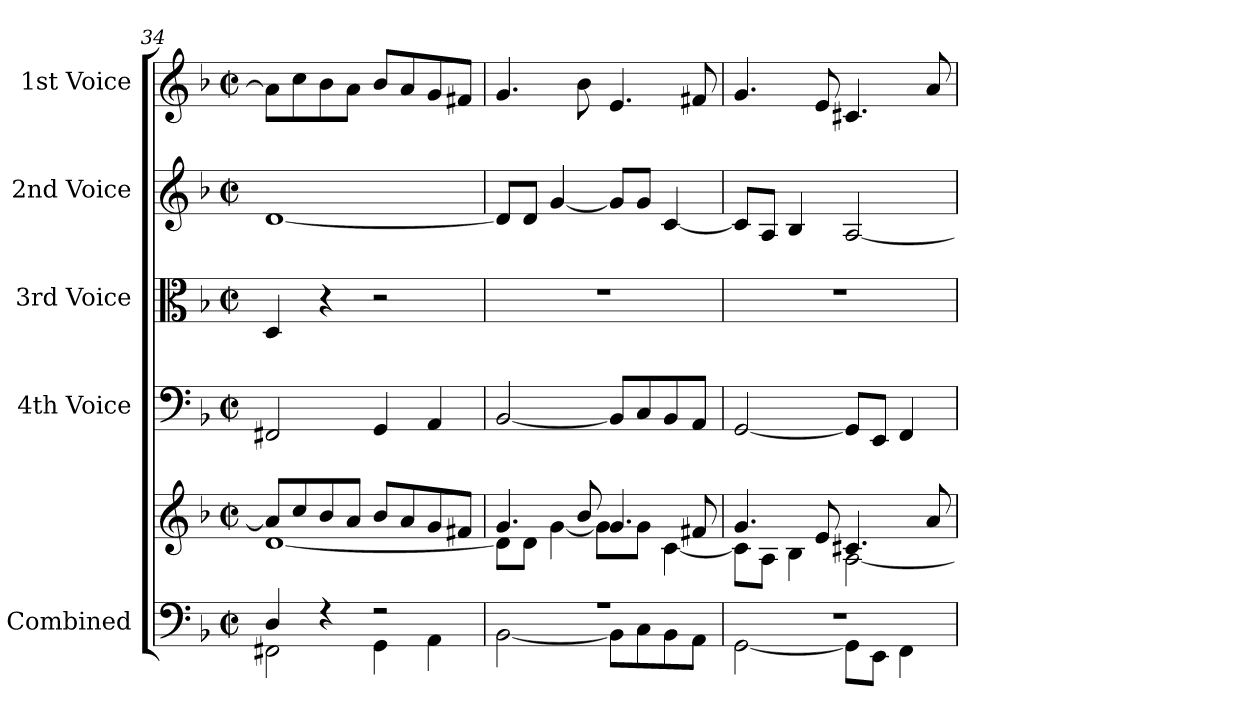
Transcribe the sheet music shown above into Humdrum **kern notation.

**kern	**kern	**kern	**kern	**kern	**kern
*part5	*part5	*part4	*part3	*part2	*part1
*staff6	*staff5	*staff4	*staff3	*staff2	*staff1
*I"Combined	*	*I"4th Voice	*I"3rd Voice	*I"2nd Voice	*I"1st Voice
!!LO:LB:g=z
*clefF4	*clefG2	*clefF4	*clefC3	*clefG2	*clefG2
*k[b-]	*k[b-]	*k[b-]	*k[b-]	*k[b-]	*k[b-]
*M2/2	*M2/2	*M2/2	*M2/2	*M2/2	*M2/2
*met(c|)	*met(c|)	*met(c|)	*met(c|)	*met(c|)	*met(c|)
=34	=34	=34	=34	=34	=34
*^	*^	*	*	*	*
4D/	2FF#X\	8a/L]	[1d	2FF#X/	4D/	[1d	8a\L]
.	.	8cc/	.	.	.	.	8cc\
4r	.	8b-/	.	.	4r	.	8b-\
.	.	8a/J	.	.	.	.	8a\J
2r	4GG\	8b-/L	.	4GG/	2r	.	8b-/L
.	.	8a/	.	.	.	.	8a/
.	4AA\	8g/	.	4AA/	.	.	8g/
.	.	8f#X/J	.	.	.	.	8f#X/J
=35	=35	=35	=35	=35	=35	=35	=35
1r	[2BB-\	4.g/	8d\L]	[2BB-/	1r	8d/L]	4.g/
.	.	.	8d\J	.	.	8d/J	.
.	.	.	[4g\	.	.	[4g/	.
.	.	8b-/	.	.	.	.	8b-\
.	8BB-\L]	4.g/	8g\L]	8BB-/L]	.	8g/L]	4.e/
.	8C\	.	8g\J	8C/	.	8g/J	.
.	8BB-\	.	[4c\	8BB-/	.	[4c/	.
.	8AA\J	8f#X/	.	8AA/J	.	.	8f#X/
=36	=36	=36	=36	=36	=36	=36	=36
1r	[2GG\	4.g/	8c\L]	[2GG/	1r	8c/L]	4.g/
.	.	.	8A\J	.	.	8A/J	.
.	.	.	4B-\	.	.	4B-/	.
.	.	8e/	.	.	.	.	8e/
.	8GG\L]	4.c#X/	[2A\	8GG/L]	.	[2A/	4.c#X/
.	8EE\J	.	.	8EE/J	.	.	.
.	4FF\	.	.	4FF/	.	.	.
.	.	8a/	.	.	.	.	8a/
*v	*v	*	*	*	*	*	*
*	*v	*v	*	*	*	*
=	=	=	=	=	=
*-	*-	*-	*-	*-	*-
